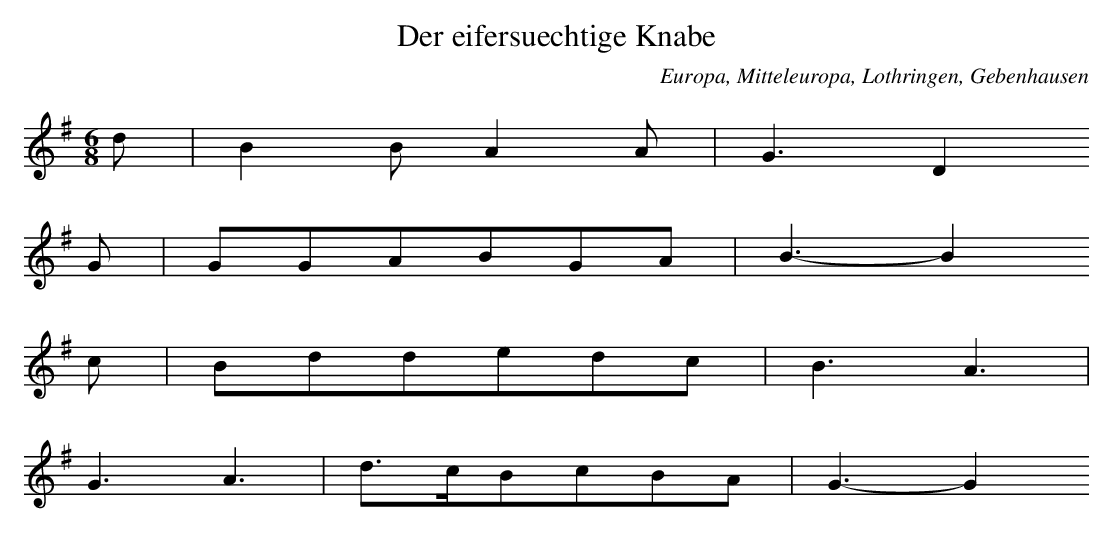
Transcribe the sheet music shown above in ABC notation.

X:1
T: Der eifersuechtige Knabe
O: Europa, Mitteleuropa, Lothringen, Gebenhausen
M: 6/8
L: 1/16
K: G
d2 | B4B2A4A2 | G6D4
G2 | G2G2A2B2G2A2 | B6-B4
c2 | B2d2d2e2d2c2 | B6A6 |
G6A6 | d3cB2c2B2A2 | G6-G4
